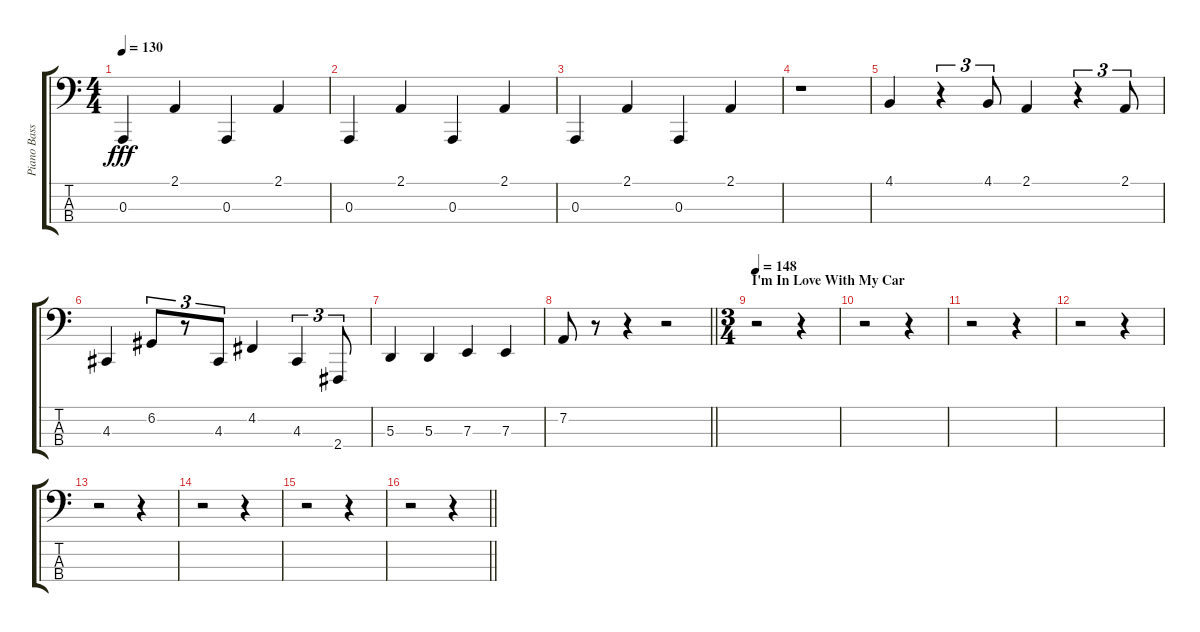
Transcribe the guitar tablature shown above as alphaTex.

\track ("Piano Bass" "Piano Bass") {instrument acousticgrandpiano}
\staff {score tabs}
\tuning (G2 D2 A1 E1) {hide}
\ts (4 4)
\tempo 130
\clef f4
\ks c
0.3.4{dy fff} 2.1.4 0.3.4 2.1.4 |
0.3.4 2.1.4 0.3.4 2.1.4 |
0.3.4 2.1.4 0.3.4 2.1.4 |
r.1 |
4.1.4 r.4{tu (3 2)} 4.1.8{tu (3 2)} 2.1.4 r.4{tu (3 2)} 2.1.8{tu (3 2)} |
4.3.4 6.2.8{tu (3 2)} r.8{tu (3 2)} 4.3.8{tu (3 2)} 4.2.4 4.3.4{tu (3 2)} 2.4.8{tu (3 2)} |
5.3.4 5.3.4 7.3.4 7.3.4 |
\barLineRight lightlight
7.2.8 r.8 r.4 r.2 |
\ts (3 4)
\section ("" "I'm In Love With My Car")
\tempo 148
r.2 r.4 |
r.2 r.4 |
r.2 r.4 |
r.2 r.4 |
r.2 r.4 |
r.2 r.4 |
r.2 r.4 |
\barLineRight lightlight
r.2 r.4
